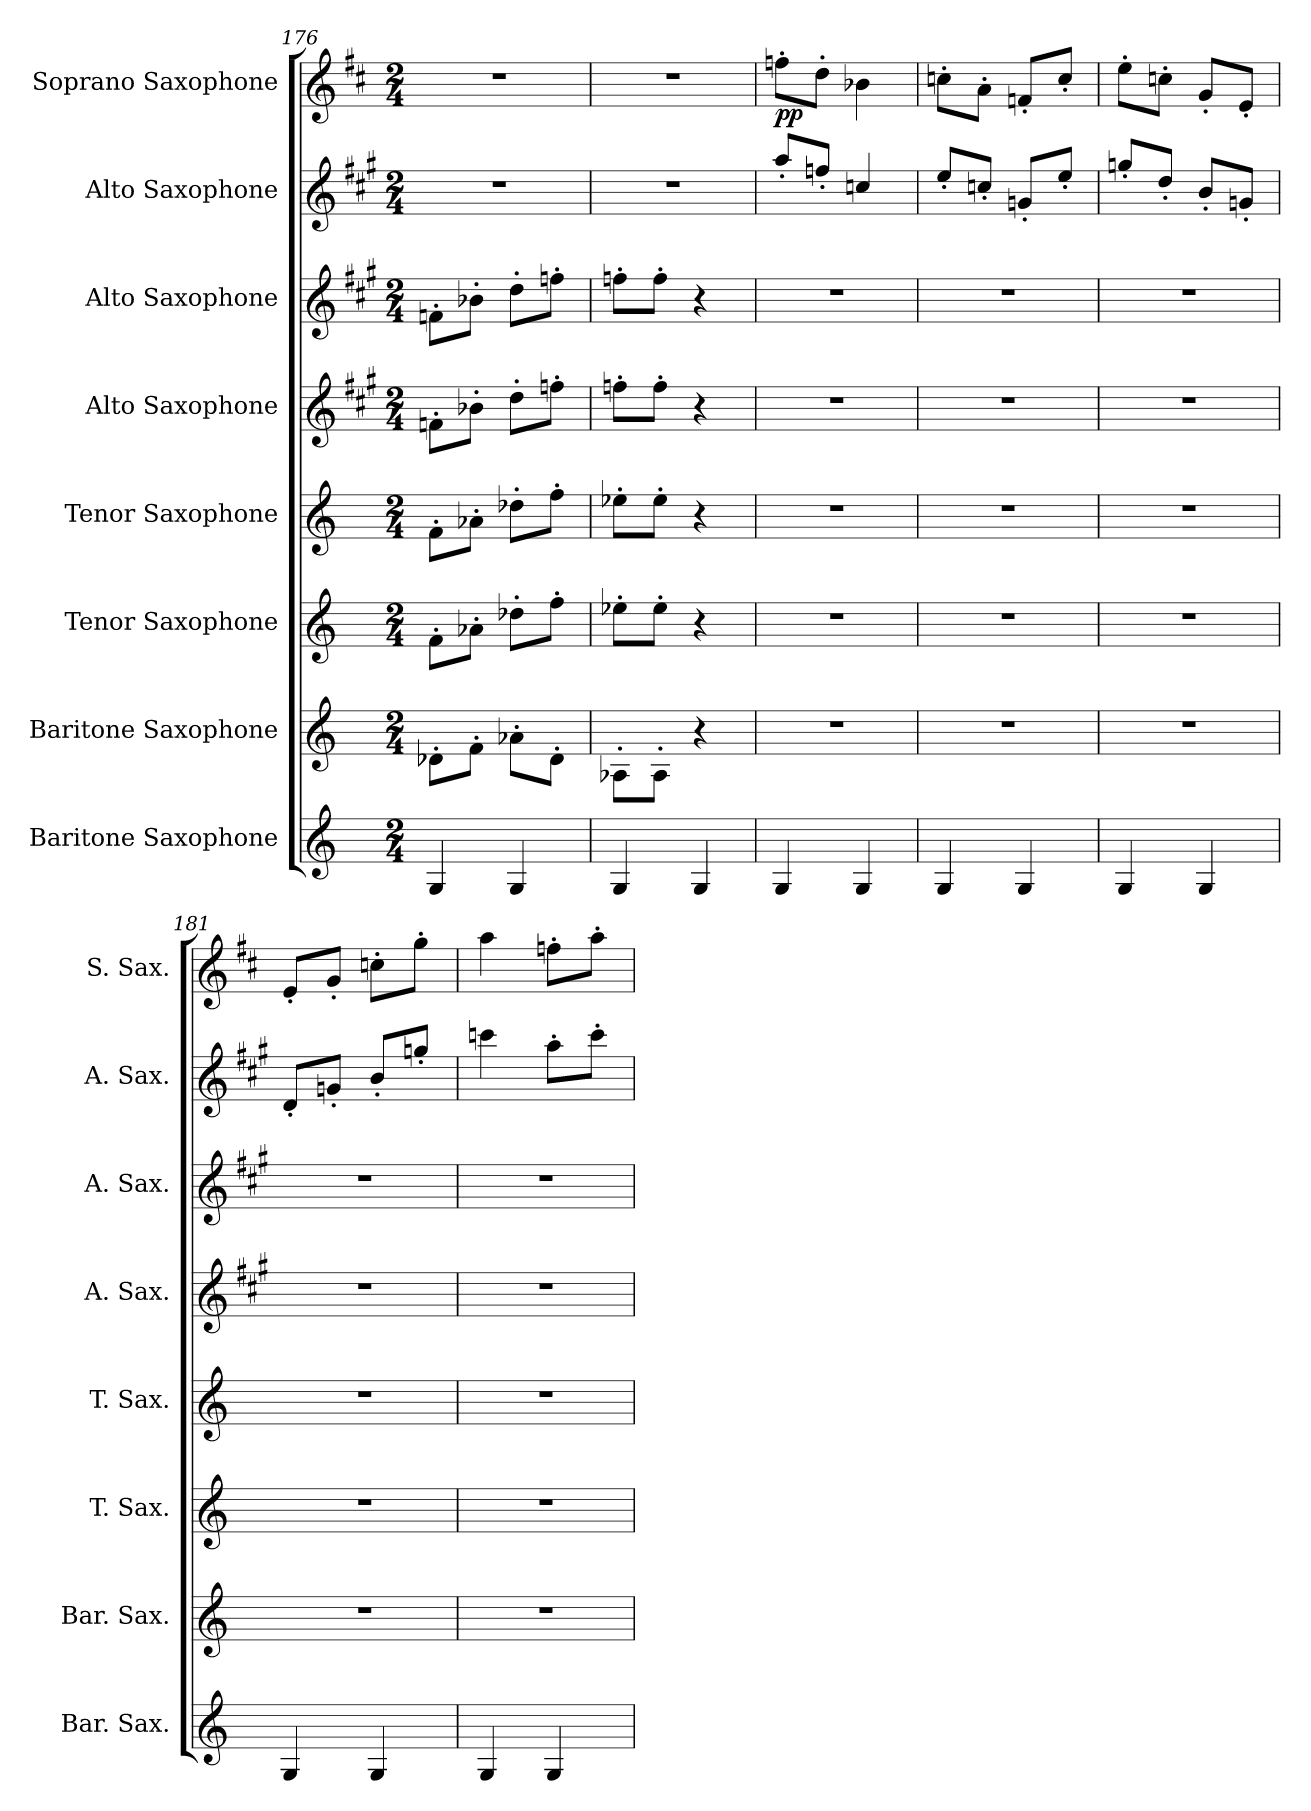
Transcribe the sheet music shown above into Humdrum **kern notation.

**kern	**kern	**kern	**kern	**kern	**kern	**kern	**kern	**dynam
*part8	*part7	*part6	*part5	*part4	*part3	*part2	*part1	*part1
*staff8	*staff7	*staff6	*staff5	*staff4	*staff3	*staff2	*staff1	*staff1
*I"Baritone Saxophone	*I"Baritone Saxophone	*I"Tenor Saxophone	*I"Tenor Saxophone	*I"Alto Saxophone	*I"Alto Saxophone	*I"Alto Saxophone	*I"Soprano Saxophone	*
*I'Bar. Sax.	*I'Bar. Sax.	*I'T. Sax.	*I'T. Sax.	*I'A. Sax.	*I'A. Sax.	*I'A. Sax.	*I'S. Sax.	*
*clefG2	*clefG2	*clefG2	*clefG2	*clefG2	*clefG2	*clefG2	*clefG2	*
*ITrd12c21	*ITrd12c21	*ITrd8c14	*ITrd8c14	*ITrd5c9	*ITrd5c9	*ITrd5c9	*ITrd1c2	*
*k[]	*k[]	*k[]	*k[]	*k[]	*k[]	*k[]	*k[]	*
*M2/4	*M2/4	*M2/4	*M2/4	*M2/4	*M2/4	*M2/4	*M2/4	*
=176	=176	=176	=176	=176	=176	=176	=176	=176
4GG/	8D-X'\L	8F'\L	8F'\L	8A-X'\L	8A-X'\L	2r	2r	.
.	8F'\J	8A-X'\J	8A-X'\J	8d-X'\J	8d-X'\J	.	.	.
4GG/	8A-X'\L	8d-X'\L	8d-X'\L	8f'\L	8f'\L	.	.	.
.	8D-'\J	8f'\J	8f'\J	8a-X'\J	8a-X'\J	.	.	.
=177	=177	=177	=177	=177	=177	=177	=177	=177
4GG/	8AA-X'\L	8e-X'\L	8e-X'\L	8a-X'\L	8a-X'\L	2r	2r	.
.	8AA-'\J	8e-'\J	8e-'\J	8a-'\J	8a-'\J	.	.	.
4GG/	4r	4r	4r	4r	4r	.	.	.
=178	=178	=178	=178	=178	=178	=178	=178	=178
!	!	!	!	!	!	!	!	!LO:DY:b
!	!	!	!	!	!	!	!	!LO:DY:n=1:b
4GG/	2r	2r	2r	2r	2r	8cc'/L	8ee-X'\L	p p
.	.	.	.	.	.	8a-X'/J	8cc'\J	.
4GG/	.	.	.	.	.	4e-X/	4a-X\	.
!!LO:PB:g=z
=179	=179	=179	=179	=179	=179	=179	=179	=179
4GG/	2r	2r	2r	2r	2r	8g'/L	8b-X'\L	.
.	.	.	.	.	.	8e-X'/J	8g'\J	.
4GG/	.	.	.	.	.	8B-X'/L	8e-X'/L	.
.	.	.	.	.	.	8g'/J	8b-'/J	.
=180	=180	=180	=180	=180	=180	=180	=180	=180
4GG/	2r	2r	2r	2r	2r	8b-X'/L	8dd'\L	.
.	.	.	.	.	.	8f'/J	8b-X'\J	.
4GG/	.	.	.	.	.	8d'/L	8f'/L	.
.	.	.	.	.	.	8B-X'/J	8d'/J	.
=181	=181	=181	=181	=181	=181	=181	=181	=181
4GG/	2r	2r	2r	2r	2r	8F'/L	8d'/L	.
.	.	.	.	.	.	8B-X'/J	8f'/J	.
4GG/	.	.	.	.	.	8d'/L	8b-X'\L	.
.	.	.	.	.	.	8b-X'/J	8ff'\J	.
=182	=182	=182	=182	=182	=182	=182	=182	=182
4GG/	2r	2r	2r	2r	2r	4ee-X\	4gg\	.
4GG/	.	.	.	.	.	8cc'\L	8ee-X'\L	.
.	.	.	.	.	.	8ee-'\J	8gg'\J	.
=	=	=	=	=	=	=	=	=
*-	*-	*-	*-	*-	*-	*-	*-	*-
